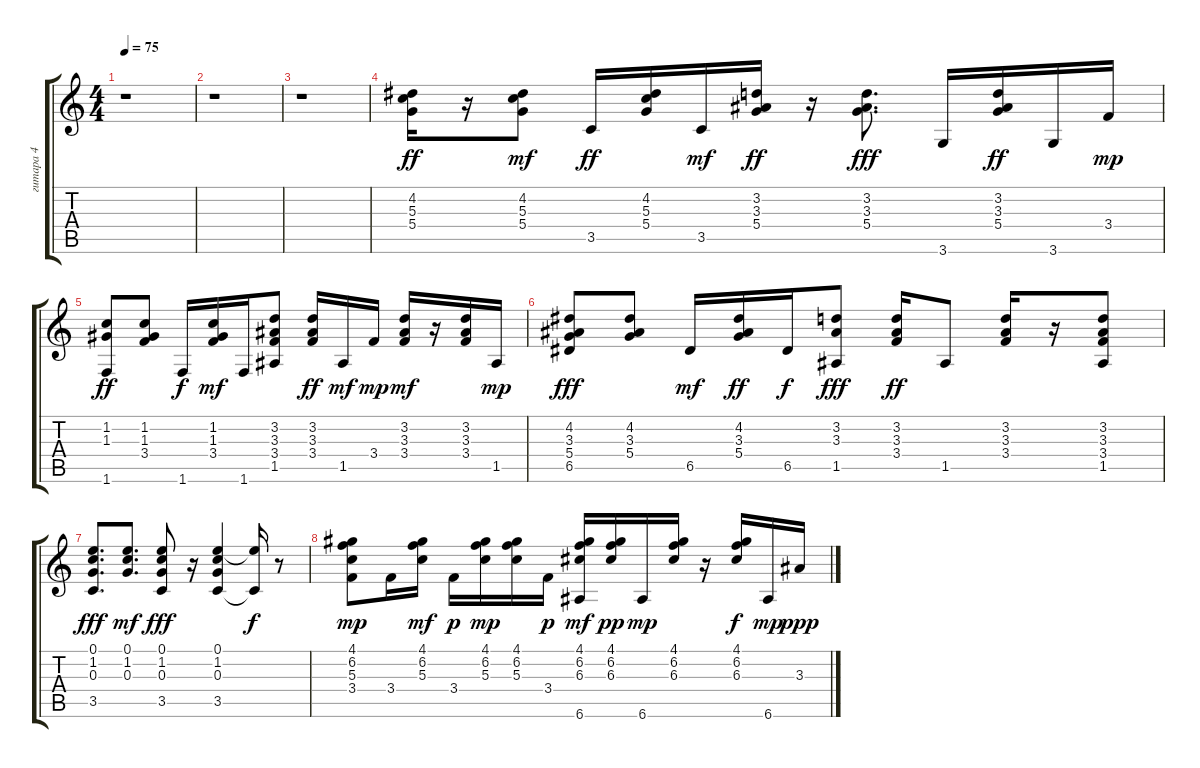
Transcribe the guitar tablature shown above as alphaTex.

\track ("гитара 4" "гитара 4") {instrument acousticguitarsteel}
\staff {score tabs}
\tuning (E4 B3 G3 D3 A2 E2) {hide}
\ts (4 4)
\tempo 75
\clef g2
\ks c
r.1{dy mp} |
r.1 |
r.1 |
(4.2 5.3 5.4).16{dy ff} r.16 (4.2 5.3 5.4).8{dy mf} 3.5.16{dy ff} (4.2 5.3 5.4).16 3.5.16{dy mf} (3.2 3.3 5.4).16{dy ff} r.16 (3.2 3.3 5.4).8{d dy fff} 3.6.16 (3.2 3.3 5.4).16{dy ff} 3.6.16 3.4.16{dy mp} |
(1.2 1.3 1.6).8{dy ff} (1.2 1.3 3.4).8 1.6.16{dy f} (1.2 1.3 3.4).16{dy mf} 1.6.16 (3.2 3.3 3.4 1.5).8 (3.2 3.3 3.4).16{dy ff} 1.5.16{dy mf} 3.4.16{dy mp} (3.2 3.3 3.4).16{dy mf} r.16 (3.2 3.3 3.4).16 1.5.16{dy mp} |
(4.2 3.3 5.4 6.5).8{dy fff} (4.2 3.3 5.4).8 6.5.16{dy mf} (4.2 3.3 5.4).16{dy ff} 6.5.16{dy f} (3.2 3.3 1.5).8{dy fff} (3.2 3.3 3.4).16{dy ff} 1.5.8 (3.2 3.3 3.4).16 r.16 (3.2 3.3 3.4 1.5).8 |
(0.1 1.2 0.3 3.5).8{d dy fff} (0.1 1.2 0.3).8{d dy mf} (0.1 1.2 0.3 3.5).8{dy fff} r.16 (0.1 1.2 0.3 3.5).4 (0.1{t} 3.5{t}).16{dy f} r.8 |
(4.1 6.2 5.3 3.4).8{dy mp} 3.4.16 (4.1 6.2 5.3).16{dy mf} 3.4.16{dy p} (4.1 6.2 5.3).16{dy mp} (4.1 6.2 5.3).16 3.4.16{dy p} (4.1 6.2 6.3 6.6).16{dy mf} (4.1 6.2 6.3).16{dy pp} 6.6.16{dy mp} (4.1 6.2 6.3).16 r.16 (4.1 6.2 6.3).16{dy f} 6.6.16{dy mp} 3.3.16{dy ppp}
